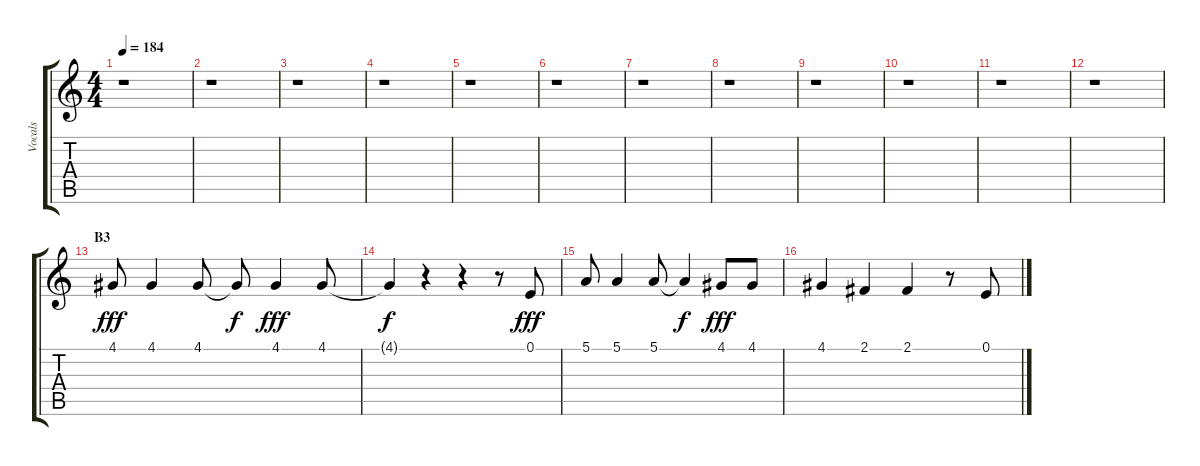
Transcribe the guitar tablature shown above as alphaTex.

\track ("Vocals" "Vocals") {instrument lead6voice}
\staff {score tabs}
\tuning (E4 B3 G3 D3 A2 E2) {hide}
\ts (4 4)
\tempo 184
\clef g2
\ks c
r.1{dy f} |
r.1 |
r.1 |
r.1 |
r.1 |
r.1 |
r.1 |
r.1 |
r.1 |
r.1 |
r.1 |
r.1 |
\section ("" "B3")
4.1.8{dy fff} 4.1.4 4.1.8 4.1{t}.8{dy f} 4.1.4{dy fff} 4.1.8 |
4.1{t}.4{dy f} r.4 r.4 r.8 0.1.8{dy fff} |
5.1.8 5.1.4 5.1.8 5.1{t}.4{dy f} 4.1.8{dy fff} 4.1.8 |
4.1.4 2.1.4 2.1.4 r.8 0.1.8
